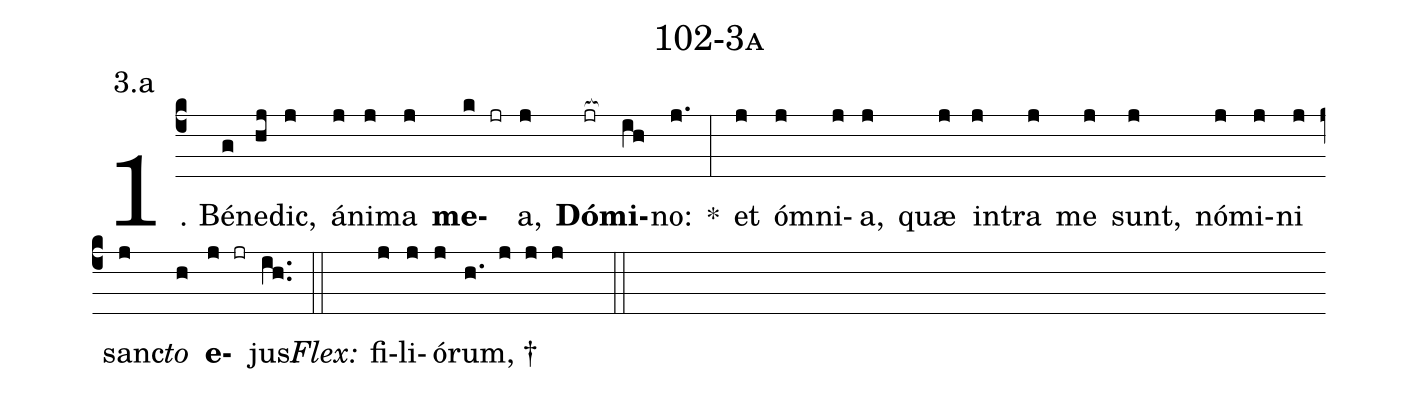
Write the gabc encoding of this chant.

name: 102-3a;
annotation: 3.a;
%%
(c4)1. Bé(g)ne(hj)dic,(j) á(j)ni(j)ma(j) <b>me</b>(k jr)a,(j) <b>Dó</b>(jr[ocb:1{])<b>mi</b>(ih[ocb:0}])no:(j.) *(:) et(j) óm(j)ni(j)a,(j) quæ(j) in(j)tra(j) me(j) sunt,(j) nó(j)mi(j)ni(j) sanc(j)<i>to</i>(h) <b>e</b>(j jr)jus.(ih..) (::)
<i>Flex:</i>()  fi(j)li(j)ó(j)rum, †(h. j j j  ::)
